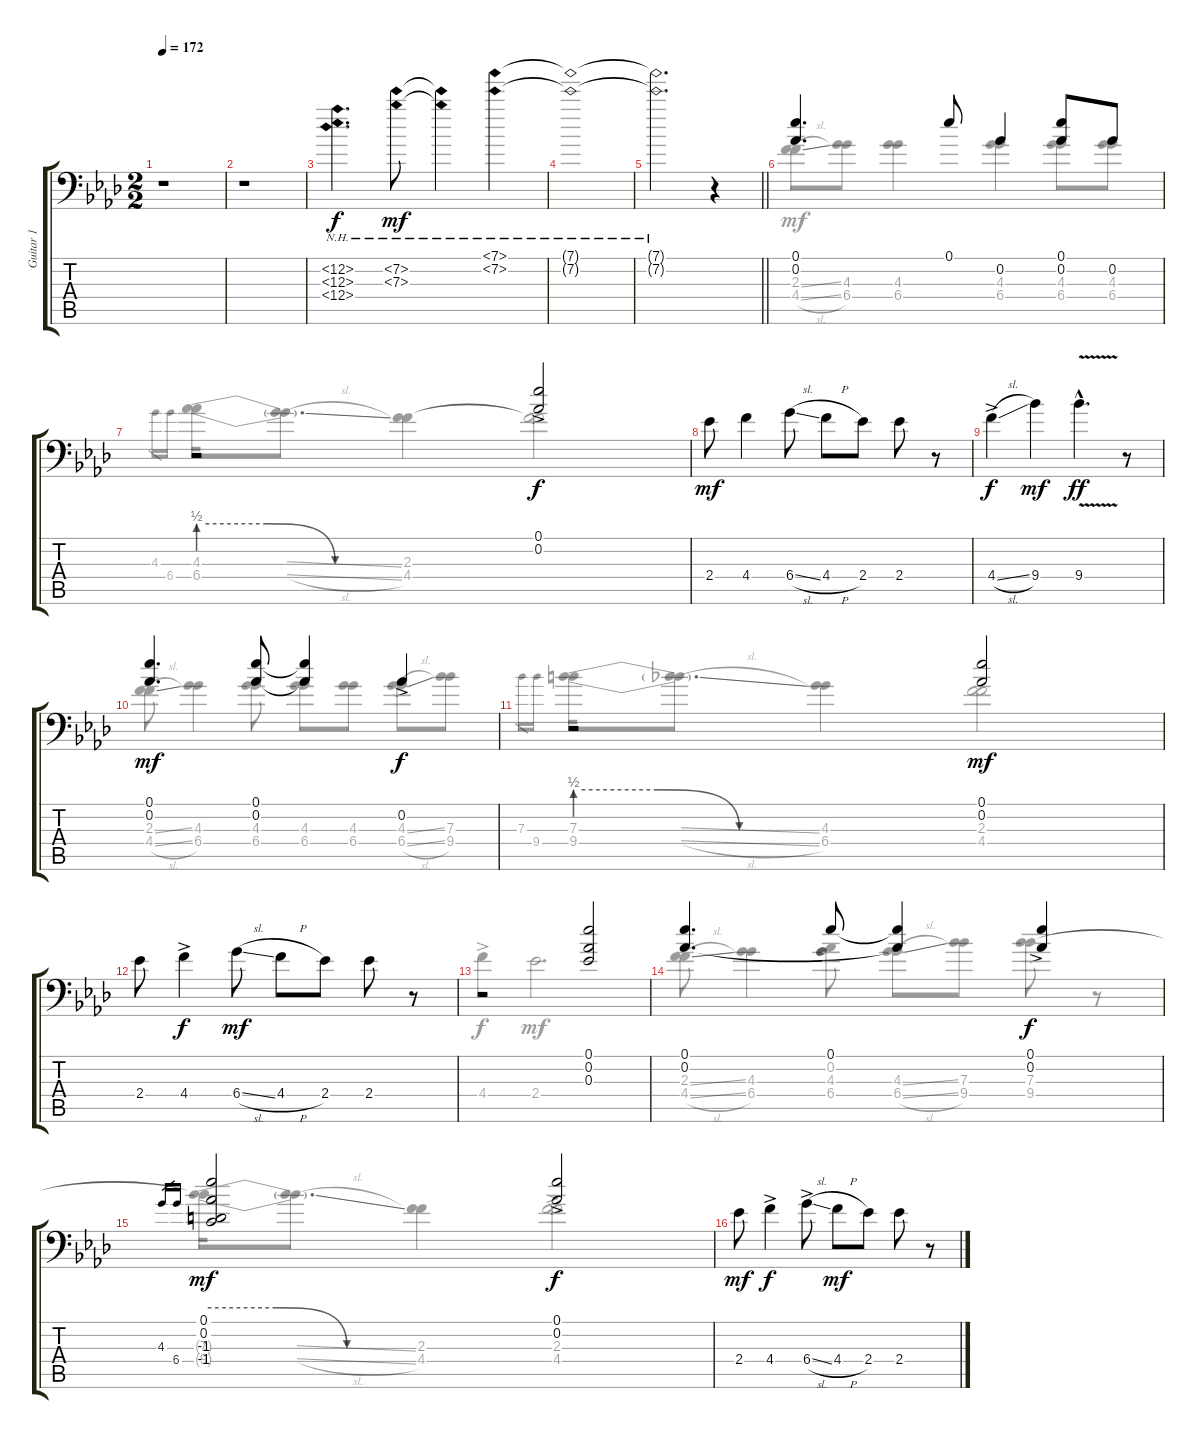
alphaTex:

\track ("Guitar 1" "Guitar 1") {instrument electricguitarclean}
\staff {score tabs}
\tuning (Eb4 Ab3 Eb3 Db3 Ab2 Ab1) {hide}
\voice
\ts (2 2)
\tempo 172
\clef f4
\ks ab
r.1{dy f instrument electricguitarclean} |
r.1 |
(12.2{nh} 12.3{nh} 12.4{nh}).4{d} (7.2{nh} 7.3{nh}).8{dy mf} (7.2{nh t} 7.3{nh t}).4 (7.1{nh} 7.2{nh}).4 |
(7.1{nh t} 7.2{nh t}).1 |
\barLineRight lightlight
(7.1{nh t} 7.2{nh t}).2{d} r.4 |
(0.1 0.2).4{d} 0.1.8 0.2.4 (0.1 0.2).8 0.2.8 |
r.2 (0.1{ac} 0.2{ac}).2{dy f} |
2.4.8{dy mf} 4.4.4 6.4{sl}.8 4.4{h}.8 2.4.8 2.4.8 r.8 |
4.4{sl ac}.4{dy f} 9.4.4{dy mf} 9.4{v hac}.4{d dy ff} r.8 |
(0.1 0.2).4{d dy mf} (0.1 0.2).8 (0.1{t} 0.2{t}).4 0.2{ac}.4{dy f} |
r.2 (0.1 0.2).2{dy mf} |
2.4.8 4.4{ac}.4{dy f} 6.4{sl}.8{dy mf} 4.4{h}.8 2.4.8 2.4.8 r.8 |
r.2 (0.1 0.2 0.3).2 |
(0.1 0.2).4{d} 0.1.8 (0.1{t} 0.2{t}).4 (0.1{ac} 0.2{ac}).4{dy f} |
4.3.16{gr} 6.4.16{gr} (0.1 0.2 -1.3 -1.4).2{dy mf} (0.1{ac} 0.2{ac}).2{dy f} |
2.4.8{dy mf} 4.4{ac}.4{dy f} 6.4{sl ac}.8 4.4{h}.8{dy mf} 2.4.8 2.4.8 r.8
\voice
\clef f4
\ottava regular
\simile none
\ks ab
|
|
|
|
\barLineRight lightlight
|
(2.3{sl} 4.4{sl}).8 (4.3 6.4).8 (4.3 6.4).4 (4.3 6.4).4 (4.3 6.4).8 (4.3 6.4).8 |
4.3.16{gr} 6.4.16{gr} (4.3{be (custom 0 2 20 2 40 0 60 0)} 6.4{be (custom 0 2 20 2 40 0 60 0)}).16 (4.3{sl t} 6.4{sl t}).8{d} (2.3 4.4).4 (2.3{t} 4.4{t}).2 |
|
|
(2.3{sl} 4.4{sl}).8 (4.3 6.4).4 (4.3 6.4).8 (4.3 6.4).8 (4.3 6.4).8 (4.3{sl} 6.4{sl}).8 (7.3 9.4).8 |
7.3.16{gr} 9.4.16{gr} (7.3{be (custom 0 2 20 2 40 0 60 0)} 9.4{be (custom 0 2 20 2 40 0 60 0)}).16 (7.3{sl t} 9.4{sl t}).8{d} (4.3 6.4).4 (2.3 4.4).2 |
|
4.4{ac}.4{dy f} 2.4.2{d dy mf} |
(2.3{sl} 4.4{sl}).8 (4.3 6.4).4 (0.2 4.3 6.4).8 (4.3{sl} 6.4{sl}).8 (7.3 9.4).8 (7.3 9.4).8 r.8 |
(7.3{be (custom 0 2 20 2 40 0 60 0) t} 9.4{be (custom 0 2 20 2 40 0 60 0) t}).16 (7.3{sl t} 9.4{sl t}).8{d} (2.3 4.4).4 (2.3{ac} 4.4{ac}).2{dy f} |
